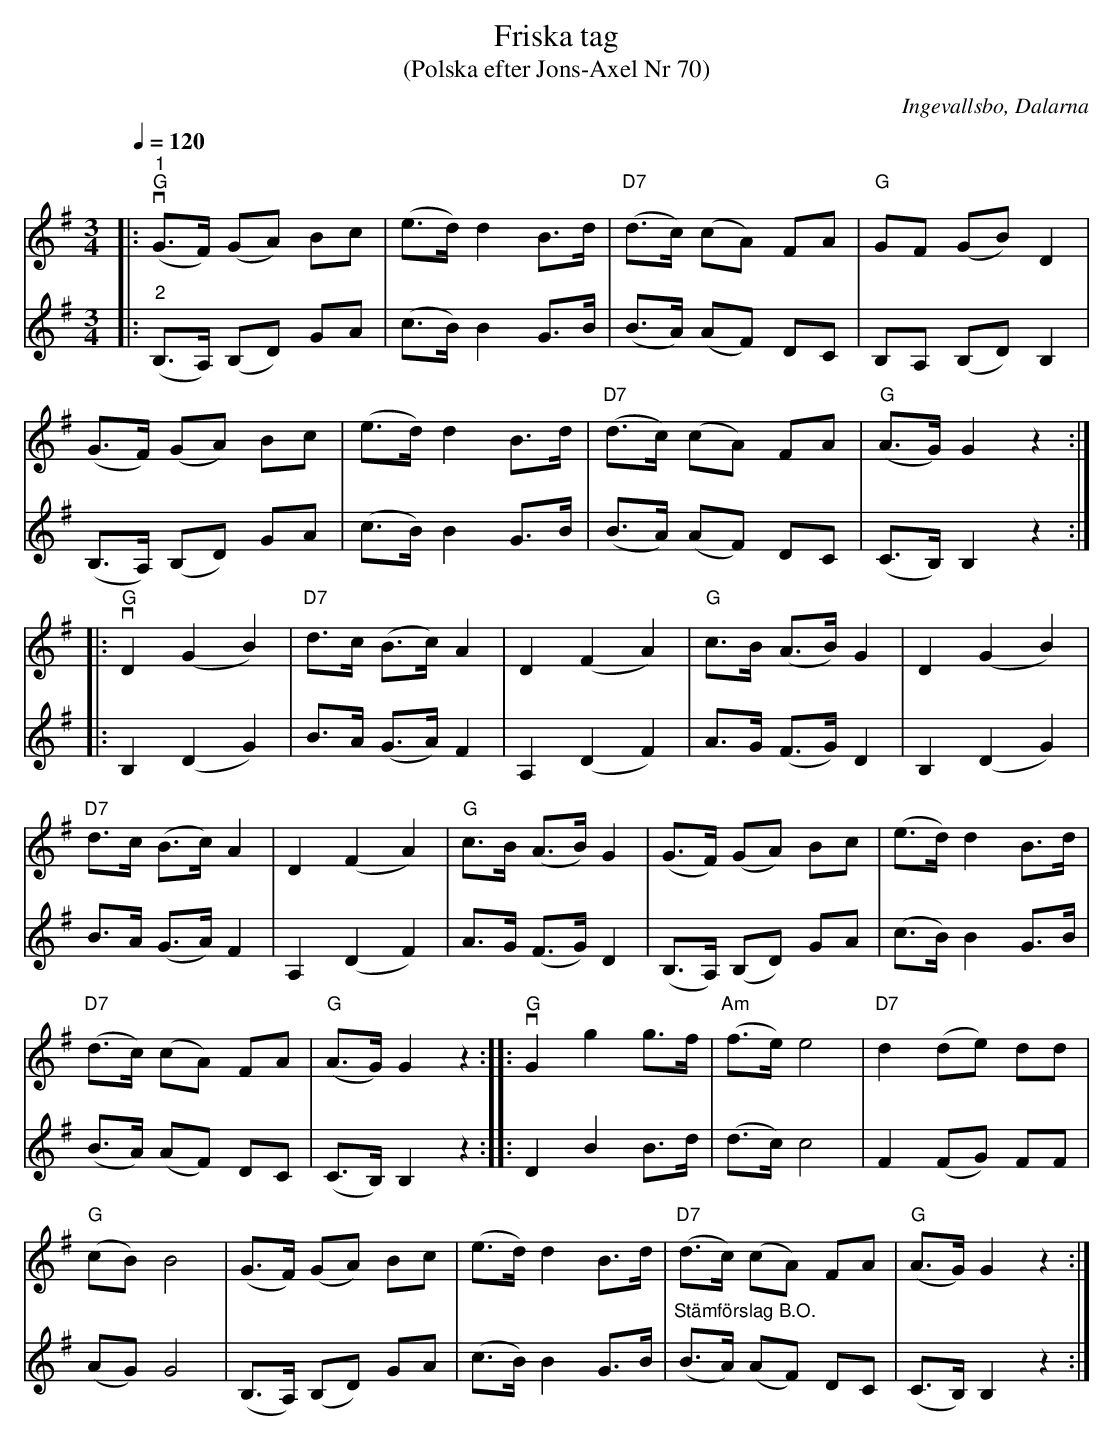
X:1
T:Friska tag
T:(Polska efter Jons-Axel Nr 70)
O:Ingevallsbo, Dalarna
L:1/8
Q:1/4=120
M:3/4
K:G
V:1
|:"^1"v "G" (G>F) (GA) Bc | (e>d) d2 B>d |"D7" (d>c) (cA) FA |"G" GF (GB) D2 |
(G>F) (GA) Bc | (e>d) d2 B>d |"D7" (d>c) (cA) FA |"G" (A>G) G2 z2 ::
v "G" D2 (G2 B2) |"D7" d>c (B>c) A2 | D2 (F2 A2) |"G" c>B (A>B) G2 | D2 (G2 B2) |
"D7" d>c (B>c) A2 | D2 (F2 A2) |"G" c>B (A>B) G2 | (G>F) (GA) Bc | (e>d) d2 B>d |
"D7" (d>c) (cA) FA |"G" (A>G) G2 z2 ::"G"v G2 g2 g>f | "Am" (f>e) e4 |"D7" d2 (de) dd |
"G" (cB) B4 | (G>F) (GA) Bc | (e>d) d2 B>d | "D7" (d>c) (cA) FA |"G" (A>G) G2 z2 :|
V:2
|:"^2" (B,>A,) (B,D) GA | (c>B) B2 G>B | (B>A) (AF) DC | B,A, (B,D) B,2 | (B,>A,) (B,D) GA |
(c>B) B2 G>B | (B>A) (AF) DC | (C>B,) B,2 z2 :: B,2 (D2 G2) | B>A (G>A) F2 | A,2 (D2 F2) |
A>G (F>G) D2 | B,2 (D2 G2) | B>A (G>A) F2 | A,2 (D2 F2) | A>G (F>G) D2 | (B,>A,) (B,D) GA |
(c>B) B2 G>B | (B>A) (AF) DC | (C>B,) B,2 z2 :: D2 B2 B>d | (d>c) c4 | F2 (FG) FF | (AG) G4 |
(B,>A,) (B,D) GA | (c>B) B2 G>B |"^Stämförslag B.O." (B>A) (AF) DC | (C>B,) B,2 z2 :|
